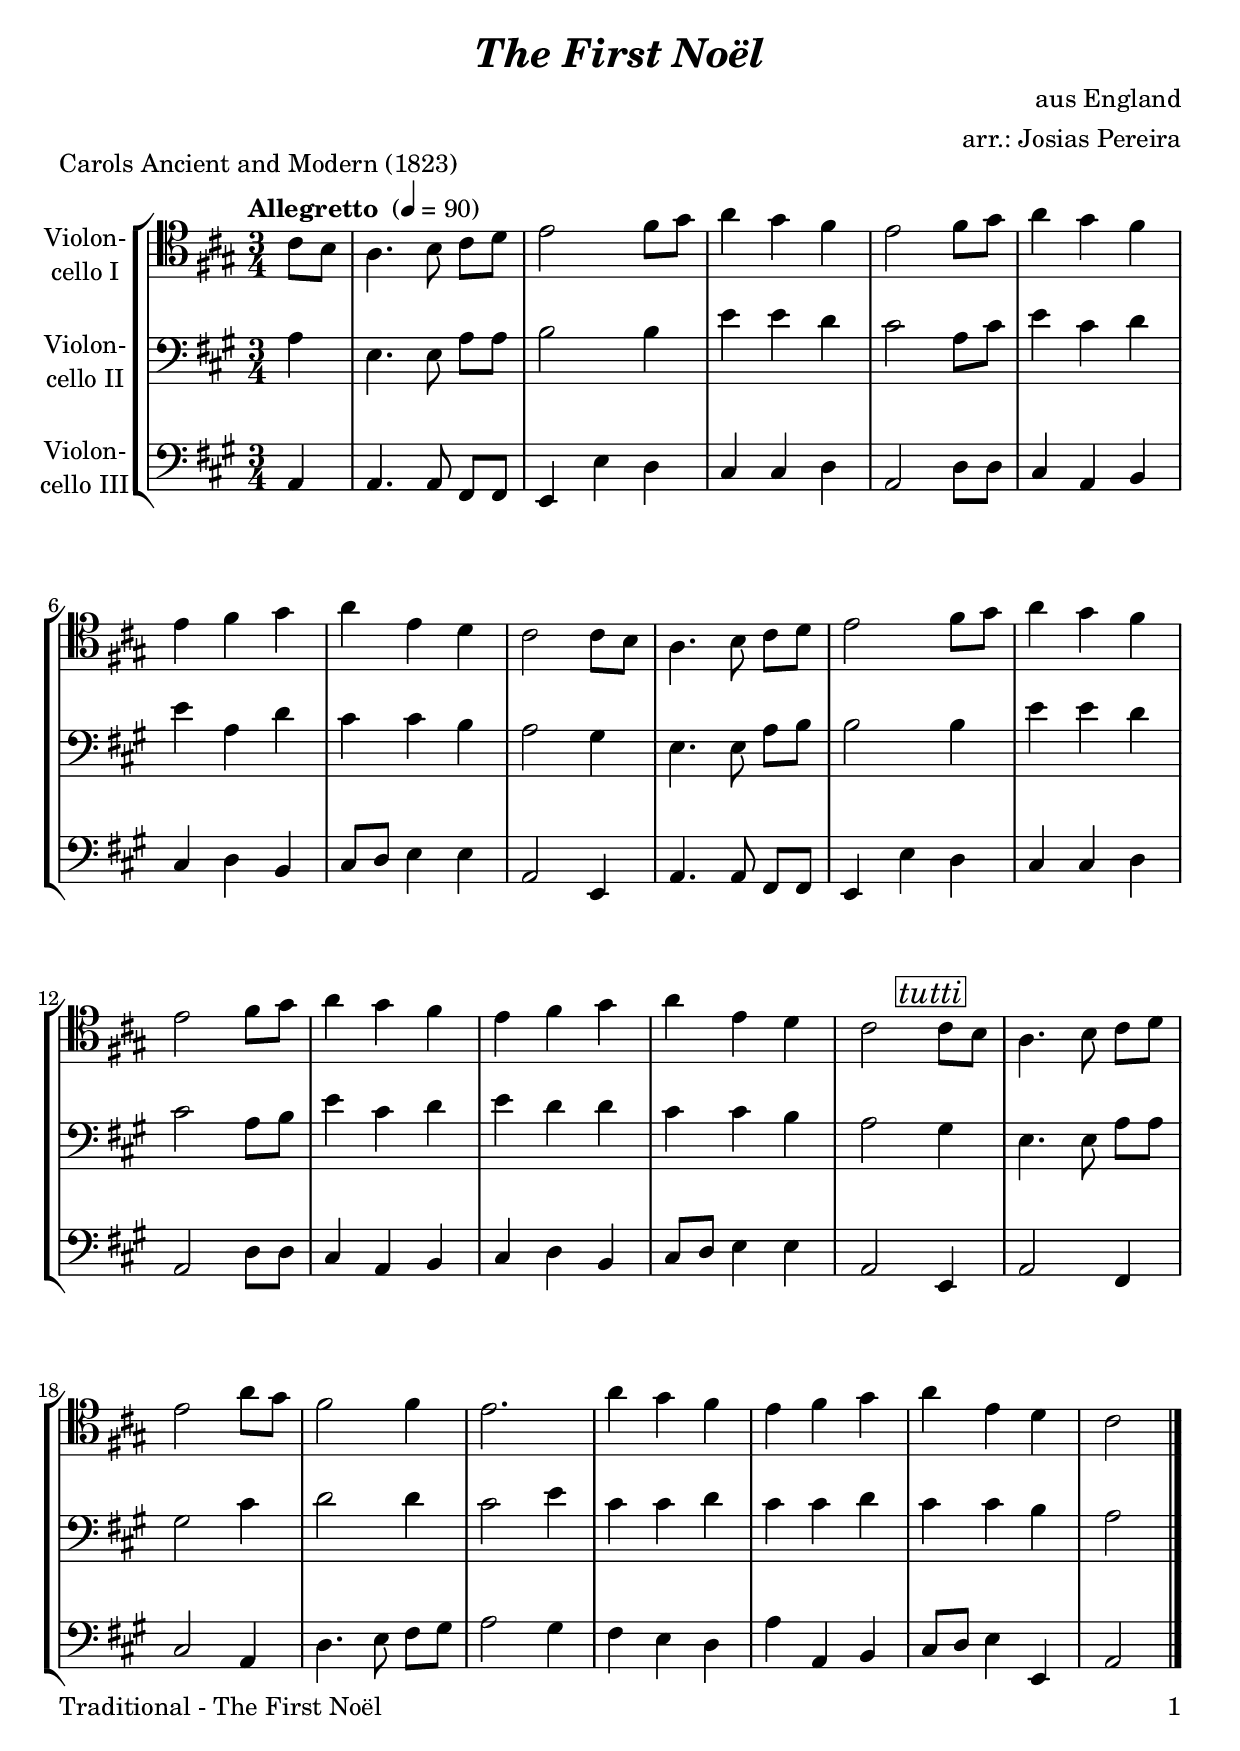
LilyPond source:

\version "2.18.2"
\include "deutsch.ly"
  
#(set-global-staff-size 22)

\header {
  title     = \markup \bold \italic "The First Noël"
  composer  = "aus England"
  arranger  = "arr.: Josias Pereira"
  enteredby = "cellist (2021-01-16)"
  piece     = "Carols Ancient and Modern (1823)"
}

voiceconsts = {
  \key c \major
  \time 3/4
  \clef "bass"
%  \numericTimeSignature
  % Set default beaming for all staves
  \set Timing.beamExceptions = #'()
  \set Timing.baseMoment     = #(ly:make-moment 1 4)
  \set Timing.beatStructure  = #'(1 1 1)
  \tempo "Allegretto " 4=90
}

micl = "clarinet"
mifl = "flute"
miob = "oboe"
mifh = "french horn"
misx = "tenor sax"
mist = "string ensemble 1"
miba = "cello"

tutt = \mark \markup \box \italic "tutti"

va = \relative c' {
  \voiceconsts
  \clef "tenor"

  \partial 4 e8 d
  c4. d8 e f
  g2 a8 h
  c4 h a
  g2 a8 h
  c4 h a
  g a h
  c g f

  e2 e8 d
  c4. d8 e f
  g2 a8 h
  c4 h a
  g2 a8 h
  c4 h a
  g a h
  c g f
  e2 \tutt e8 d

  c4. d8 e f
  g2 c8 h
  a2 a4
  g2.
  c4 h a
  g a h
  c g f
  e2 \bar "|."
}

vb = \relative c' {
  \voiceconsts

  \partial 4 c4
  g4. g8 c c
  d2 d4
  g g f
  e2 c8 e
  g4 e f
  g c, f
  e e d

  c2 h4
  g4. g8 c d
  d2 d4
  g g f
  e2 c8 d
  g4 e f
  g f f
  e e d
  c2 \tutt h4

  g4. g8 c c
  h2 e4
  f2 f4
  e2 g4
  e e f
  e e f
  e e d
  c2 \bar "|."
}

vc = \relative c {
  \voiceconsts

  \partial 4 c4
  c4. c8 a a
  g4 g' f
  e e f
  c2 f8 f
  e4 c d
  e f d
  e8 f g4 g

  c,2 g4
  c4. c8 a a
  g4 g' f
  e e f
  c2 f8 f
  e4 c d
  e f d
  e8 f g4 g
  c,2 \tutt g4

  c2 a4
  e'2 c4
  f4. g8 a h
  c2 h4
  a g f
  c' c, d
  e8 f g4 g,
  c2 \bar "|."
}


music = \new StaffGroup <<
      \new Staff {
	\set Staff.midiInstrument = \miba
	\set Staff.instrumentName = \markup \center-column { "Violon-" "cello I" }
	\transpose c a, { \va }
      }

      \new Staff {
	\set Staff.midiInstrument = \miba
	\set Staff.instrumentName = \markup \center-column { "Violon-" "cello II" }
	\transpose c a, { \vb }
      }

      \new Staff {
	\set Staff.midiInstrument = \miba
	\set Staff.instrumentName = \markup \center-column { "Violon-" "cello III" }
	\transpose c a, { \vc }
      }
>>

\book {
   \paper {
    print-page-number = ##t
    print-first-page-number = ##t
    ragged-last-bottom = ##f
    oddHeaderMarkup = \markup \null
    evenHeaderMarkup = \markup \null
    oddFooterMarkup = \markup {
      \fill-line {
        \on-the-fly #print-page-number-check-first
        "Traditional - The First Noël" \fromproperty #'page:page-number-string
      }
    }
    evenFooterMarkup = \oddFooterMarkup
  } \score {
    \music
    \layout {}
  }

  \score {
    \unfoldRepeats \music

    \midi {
      \context {
        \Score
      }
    }
  }
}